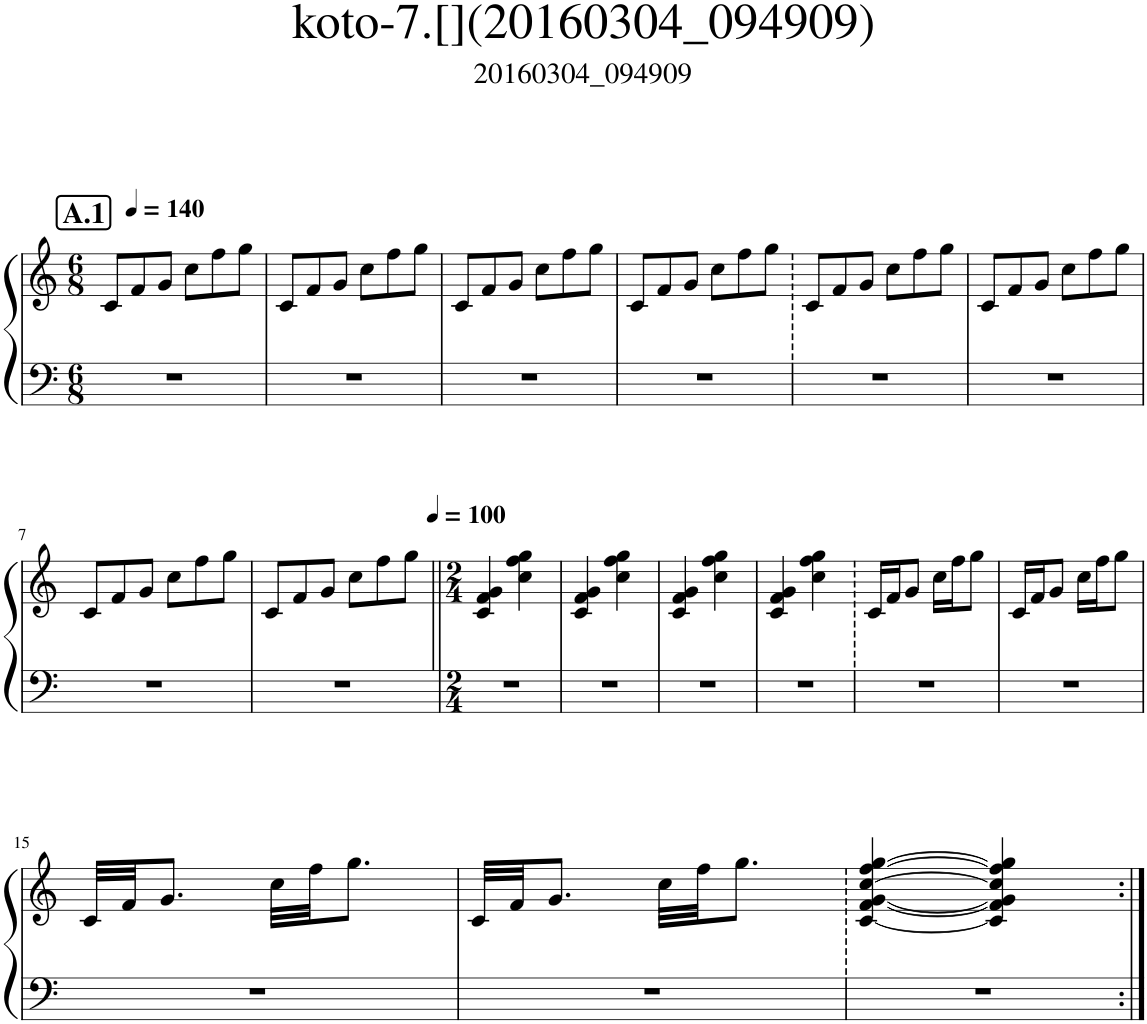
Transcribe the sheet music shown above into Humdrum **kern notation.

**kern	**kern
*part1	*part1
*staff2	*staff1
*I"ハープ	*
*clefF4	*clefG2
*k[]	*k[]
*M6/8	*M6/8
*MM140	*MM140
!!LO:REH:place=s1:a:B:cj:fs=14:t=A.1
=1	=1
2.r	8c/L
.	8f/
.	8g/J
.	8cc\L
.	8ff\
.	8gg\J
=2	=2
2.r	8c/L
.	8f/
.	8g/J
.	8cc\L
.	8ff\
.	8gg\J
=3	=3
2.r	8c/L
.	8f/
.	8g/J
.	8cc\L
.	8ff\
.	8gg\J
=4	=4
2.r	8c/L
.	8f/
.	8g/J
.	8cc\L
.	8ff\
.	8gg\J
=5	=5
2.r	8c/L
.	8f/
.	8g/J
.	8cc\L
.	8ff\
.	8gg\J
=6	=6
2.r	8c/L
.	8f/
.	8g/J
.	8cc\L
.	8ff\
.	8gg\J
!!LO:LB:g=z
=7	=7
2.r	8c/L
.	8f/
.	8g/J
.	8cc\L
.	8ff\
.	8gg\J
=8	=8
2.r	8c/L
.	8f/
.	8g/J
.	8cc\L
.	8ff\
.	8gg\J
=9||	=9||
*M2/4	*M2/4
*	*MM100
2r	4c/ 4f/ 4g/
.	4cc\ 4ff\ 4gg\
=10	=10
2r	4c/ 4f/ 4g/
.	4cc\ 4ff\ 4gg\
=11	=11
2r	4c/ 4f/ 4g/
.	4cc\ 4ff\ 4gg\
=12	=12
2r	4c/ 4f/ 4g/
.	4cc\ 4ff\ 4gg\
=13	=13
2r	16c/LL
.	16f/J
.	8g/J
.	16cc\LL
.	16ff\J
.	8gg\J
=14	=14
2r	16c/LL
.	16f/J
.	8g/J
.	16cc\LL
.	16ff\J
.	8gg\J
!!LO:LB:g=z
=15	=15
2r	32c/LLL
.	32f/JJ
.	8.g/J
.	32cc\LLL
.	32ff\JJ
.	8.gg\J
=16	=16
2r	32c/LLL
.	32f/JJ
.	8.g/J
.	32cc\LLL
.	32ff\JJ
.	8.gg\J
=17	=17
2r	[4c/ [4f/ [4g/ [4cc/ [4ff/ [4gg/
.	4c/] 4f/] 4g/] 4cc/] 4ff/] 4gg/]
=:|!	=:|!
*-	*-
